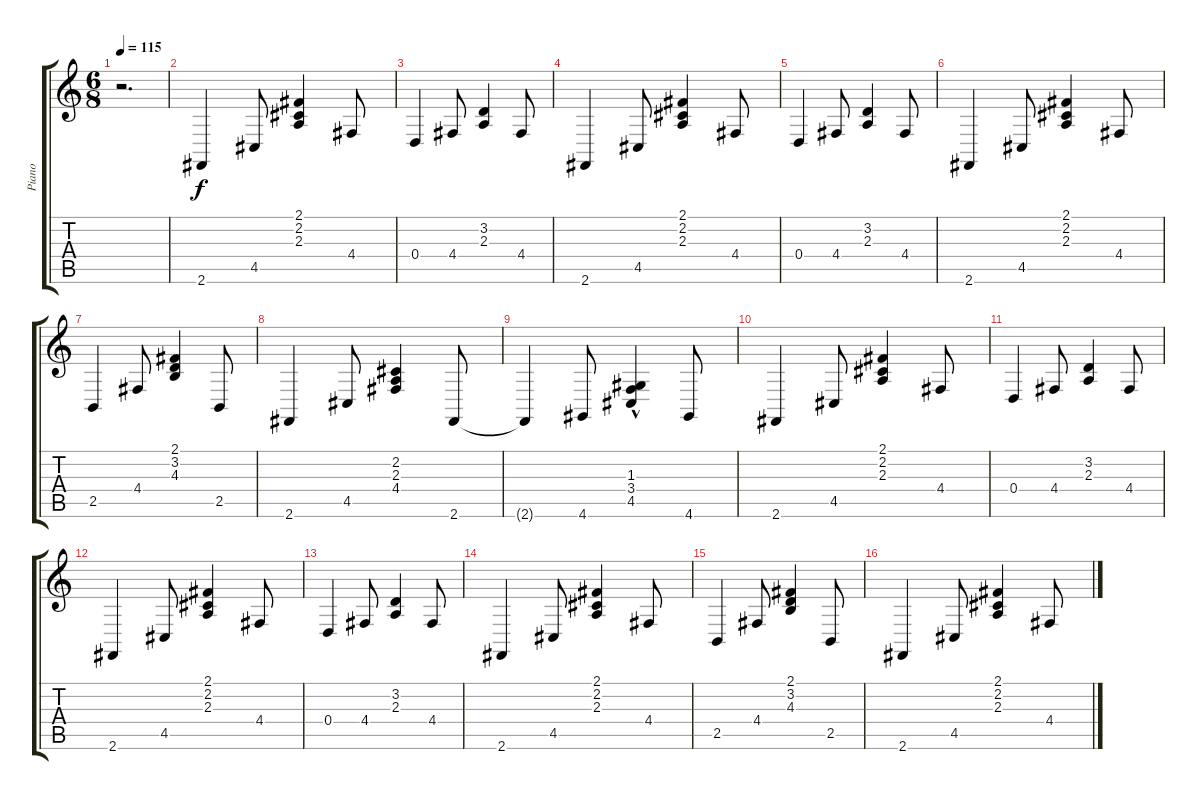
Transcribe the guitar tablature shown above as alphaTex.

\track ("Piano" "Piano") {instrument acousticgrandpiano}
\staff {score tabs}
\tuning (E4 B3 G3 D3 A2 E2) {hide}
\ts (6 8)
\tempo 115
\clef g2
\ks c
r.2{d dy f instrument acousticgrandpiano} |
2.6.4 4.5.8 (2.1 2.2 2.3).4 4.4.8 |
0.4.4 4.4.8 (3.2 2.3).4 4.4.8 |
2.6.4 4.5.8 (2.1 2.2 2.3).4 4.4.8 |
0.4.4 4.4.8 (3.2 2.3).4 4.4.8 |
2.6.4 4.5.8 (2.1 2.2 2.3).4 4.4.8 |
2.5.4 4.4.8 (2.1 3.2 4.3).4 2.5.8 |
2.6.4 4.5.8 (2.2 2.3 4.4).4 2.6.8 |
2.6{t}.4 4.6.8 (1.3{hac} 3.4 4.5).4 4.6.8 |
2.6.4 4.5.8 (2.1 2.2 2.3).4 4.4.8 |
0.4.4 4.4.8 (3.2 2.3).4 4.4.8 |
2.6.4 4.5.8 (2.1 2.2 2.3).4 4.4.8 |
0.4.4 4.4.8 (3.2 2.3).4 4.4.8 |
2.6.4 4.5.8 (2.1 2.2 2.3).4 4.4.8 |
2.5.4 4.4.8 (2.1 3.2 4.3).4 2.5.8 |
2.6.4 4.5.8 (2.1 2.2 2.3).4 4.4.8
